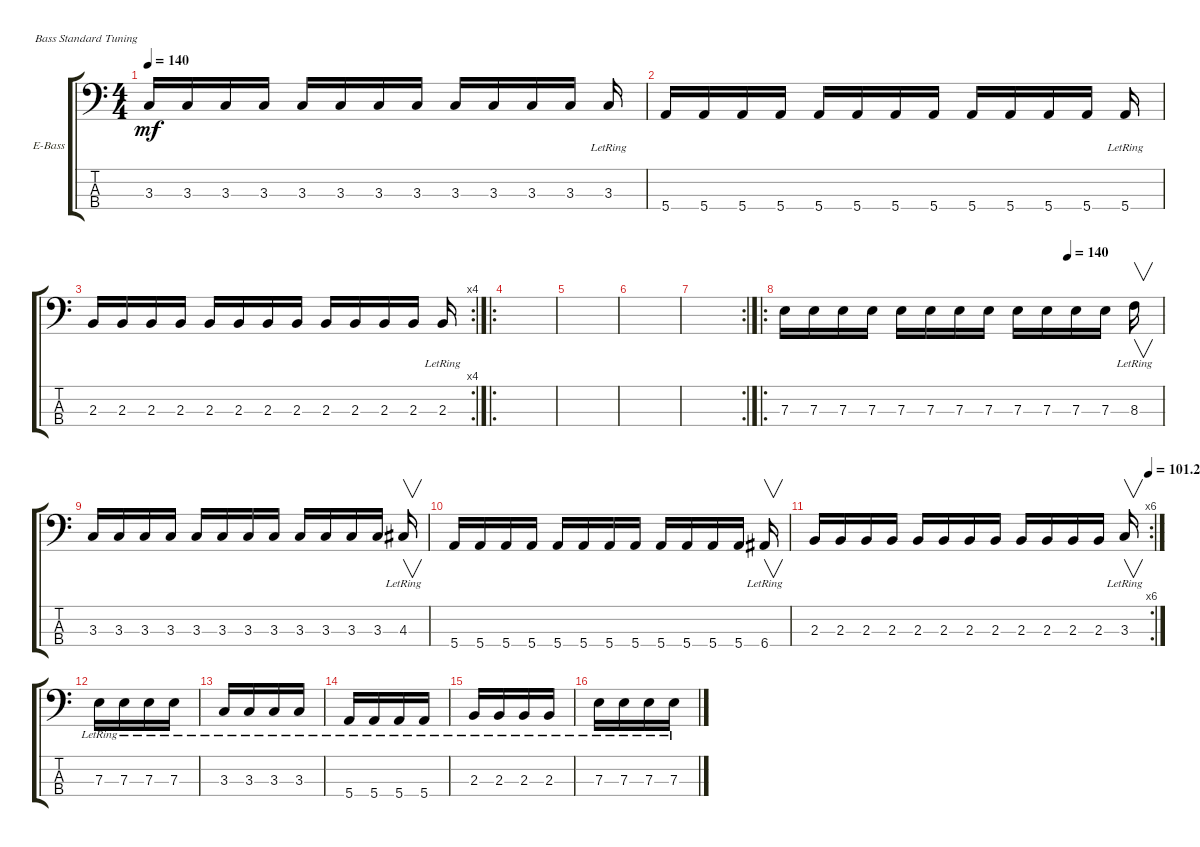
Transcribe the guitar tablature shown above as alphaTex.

\bracketExtendMode groupsimilarinstruments
\firstSystemTrackNameOrientation horizontal
\otherSystemsTrackNameOrientation horizontal
\track ("Electric Bass" "E-Bass") {instrument electricbassfinger}
\staff {score tabs}
\tuning (G2 D2 A1 E1)
\ts (4 4)
\tempo 140
\clef f4
\scale
0.312821
\ks c
3.3.16{dy mf} 3.3.16 3.3.16 3.3.16 3.3.16 3.3.16 3.3.16 3.3.16 3.3.16 3.3.16 3.3.16 3.3.16 3.3{lr}.16 |
\scale
0.312821 5.4.16 5.4.16 5.4.16 5.4.16 5.4.16 5.4.16 5.4.16 5.4.16 5.4.16 5.4.16 5.4.16 5.4.16 5.4{lr}.16 |
\rc 4
\scale
0.333333 2.3.16 2.3.16 2.3.16 2.3.16 2.3.16 2.3.16 2.3.16 2.3.16 2.3.16 2.3.16 2.3.16 2.3.16 2.3{lr}.16 |
\ro
\scale
0.363184 |
\scale
0.303483 |
\scale
0.303483 |
\rc 2
\scale
0.333333 |
\ro
\tempo (140 0.75)
\scale
0.363184 7.3.16 7.3.16 7.3.16 7.3.16 7.3.16 7.3.16 7.3.16 7.3.16 7.3.16 7.3.16 7.3.16 7.3.16 8.3{lr}.16{v} |
\scale
0.322751 3.3.16 3.3.16 3.3.16 3.3.16 3.3.16 3.3.16 3.3.16 3.3.16 3.3.16 3.3.16 3.3.16 3.3.16 4.3{lr}.16{v} |
\scale
0.322751 5.4.16 5.4.16 5.4.16 5.4.16 5.4.16 5.4.16 5.4.16 5.4.16 5.4.16 5.4.16 5.4.16 5.4.16 6.4{lr}.16{v} |
\rc 6
\tempo (101.247 1)
\scale
0.354497 2.3.16 2.3.16 2.3.16 2.3.16 2.3.16 2.3.16 2.3.16 2.3.16 2.3.16 2.3.16 2.3.16 2.3.16 3.3{lr}.16{v} |
\scale
0.333333 7.3{lr}.16 7.3{lr}.16 7.3{lr}.16 7.3{lr}.16 |
\scale
0.333333 3.3{lr}.16 3.3{lr}.16 3.3{lr}.16 3.3{lr}.16 |
\scale
0.333333 5.4{lr}.16 5.4{lr}.16 5.4{lr}.16 5.4{lr}.16 |
\scale
0.333333 2.3{lr}.16 2.3{lr}.16 2.3{lr}.16 2.3{lr}.16 |
\scale
0.333333 7.3{lr}.16 7.3{lr}.16 7.3{lr}.16 7.3{lr}.16
